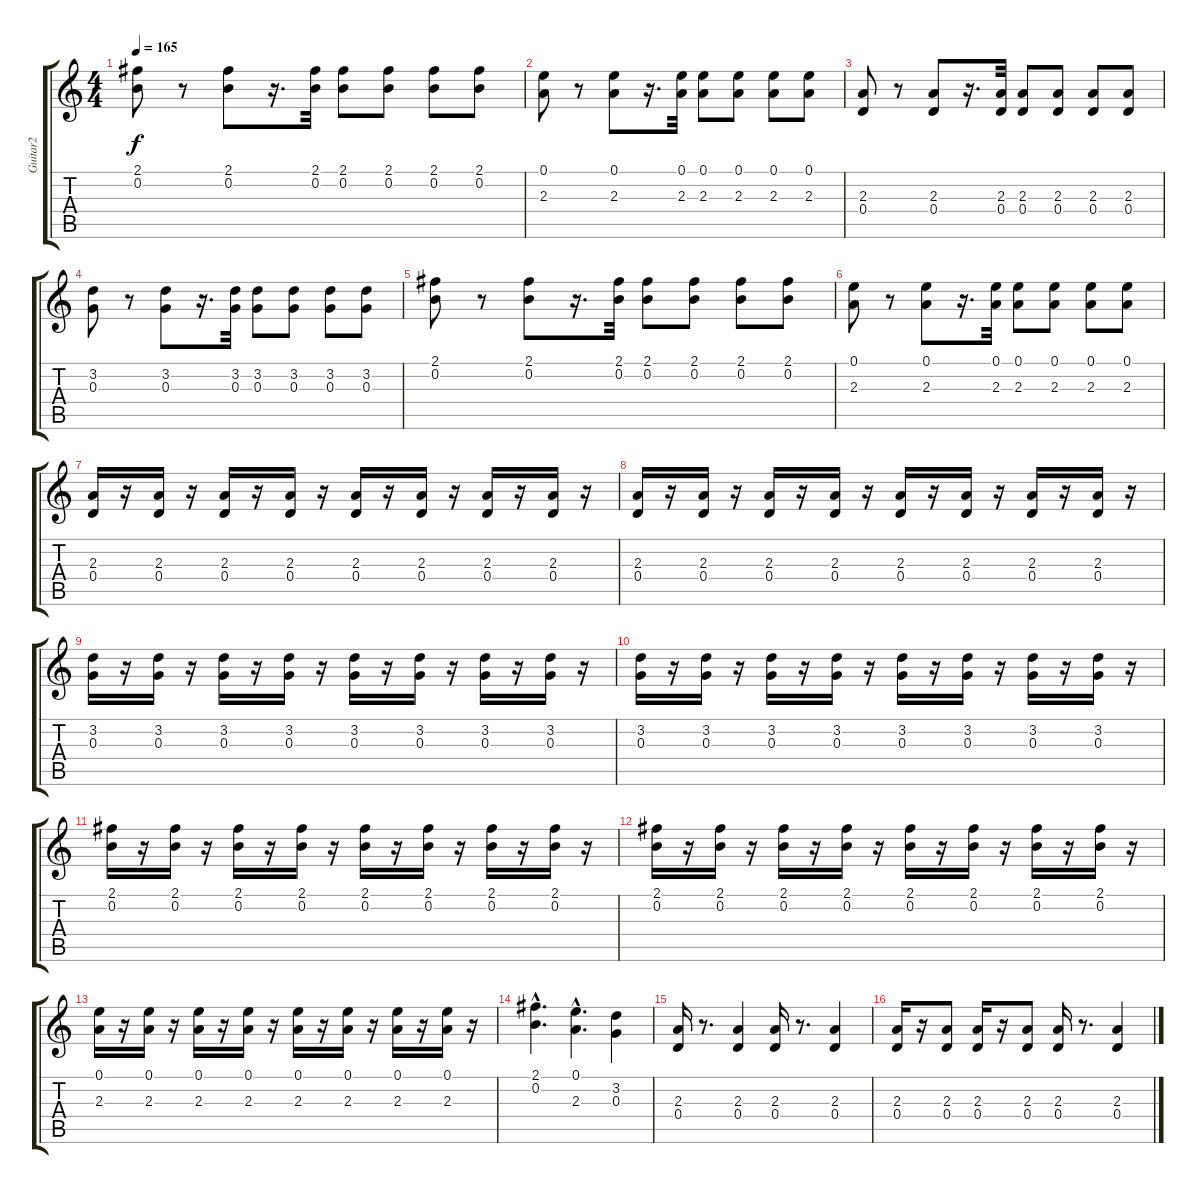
\track ("Guitar2" "Guitar2") {instrument overdrivenguitar}
\staff {score tabs}
\tuning (E4 B3 G3 D3 A2 E2) {hide}
\ts (4 4)
\tempo 165
\clef g2
\ks c
(2.1 0.2).8{dy f} r.8 (2.1 0.2).8 r.16{d} (2.1 0.2).32 (2.1 0.2).8 (2.1 0.2).8 (2.1 0.2).8 (2.1 0.2).8 |
(0.1 2.3).8 r.8 (0.1 2.3).8 r.16{d} (0.1 2.3).32 (0.1 2.3).8 (0.1 2.3).8 (0.1 2.3).8 (0.1 2.3).8 |
(2.3 0.4).8 r.8 (2.3 0.4).8 r.16{d} (2.3 0.4).32 (2.3 0.4).8 (2.3 0.4).8 (2.3 0.4).8 (2.3 0.4).8 |
(3.2 0.3).8 r.8 (3.2 0.3).8 r.16{d} (3.2 0.3).32 (3.2 0.3).8 (3.2 0.3).8 (3.2 0.3).8 (3.2 0.3).8 |
(2.1 0.2).8 r.8 (2.1 0.2).8 r.16{d} (2.1 0.2).32 (2.1 0.2).8 (2.1 0.2).8 (2.1 0.2).8 (2.1 0.2).8 |
(0.1 2.3).8 r.8 (0.1 2.3).8 r.16{d} (0.1 2.3).32 (0.1 2.3).8 (0.1 2.3).8 (0.1 2.3).8 (0.1 2.3).8 |
(2.3 0.4).16 r.16 (2.3 0.4).16 r.16 (2.3 0.4).16 r.16 (2.3 0.4).16 r.16 (2.3 0.4).16 r.16 (2.3 0.4).16 r.16 (2.3 0.4).16 r.16 (2.3 0.4).16 r.16 |
(2.3 0.4).16 r.16 (2.3 0.4).16 r.16 (2.3 0.4).16 r.16 (2.3 0.4).16 r.16 (2.3 0.4).16 r.16 (2.3 0.4).16 r.16 (2.3 0.4).16 r.16 (2.3 0.4).16 r.16 |
(3.2 0.3).16 r.16 (3.2 0.3).16 r.16 (3.2 0.3).16 r.16 (3.2 0.3).16 r.16 (3.2 0.3).16 r.16 (3.2 0.3).16 r.16 (3.2 0.3).16 r.16 (3.2 0.3).16 r.16 |
(3.2 0.3).16 r.16 (3.2 0.3).16 r.16 (3.2 0.3).16 r.16 (3.2 0.3).16 r.16 (3.2 0.3).16 r.16 (3.2 0.3).16 r.16 (3.2 0.3).16 r.16 (3.2 0.3).16 r.16 |
(2.1 0.2).16 r.16 (2.1 0.2).16 r.16 (2.1 0.2).16 r.16 (2.1 0.2).16 r.16 (2.1 0.2).16 r.16 (2.1 0.2).16 r.16 (2.1 0.2).16 r.16 (2.1 0.2).16 r.16 |
(2.1 0.2).16 r.16 (2.1 0.2).16 r.16 (2.1 0.2).16 r.16 (2.1 0.2).16 r.16 (2.1 0.2).16 r.16 (2.1 0.2).16 r.16 (2.1 0.2).16 r.16 (2.1 0.2).16 r.16 |
(0.1 2.3).16 r.16 (0.1 2.3).16 r.16 (0.1 2.3).16 r.16 (0.1 2.3).16 r.16 (0.1 2.3).16 r.16 (0.1 2.3).16 r.16 (0.1 2.3).16 r.16 (0.1 2.3).16 r.16 |
(2.1{hac} 0.2{hac}).4{d} (0.1{hac} 2.3{hac}).4{d} (3.2 0.3).4 |
(2.3 0.4).16 r.8{d} (2.3 0.4).4 (2.3 0.4).16 r.8{d} (2.3 0.4).4 |
(2.3 0.4).16 r.16 (2.3 0.4).8 (2.3 0.4).16 r.16 (2.3 0.4).8 (2.3 0.4).16 r.8{d} (2.3 0.4).4
